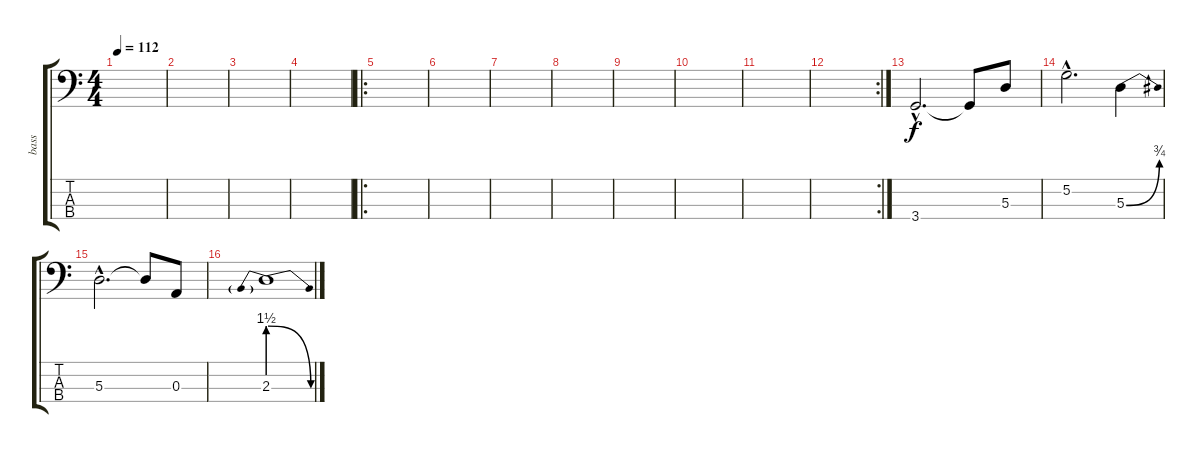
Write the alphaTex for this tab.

\track ("bass" "bass") {instrument electricbasspick}
\staff {score tabs}
\tuning (G2 D2 A1 E1) {hide}
\ts (4 4)
\tempo 112
\clef f4
\ks c
|
|
|
|
\ro
|
|
|
|
|
|
|
\rc 2
|
3.4{hac}.2{d} 3.4{t}.8 5.3.8 |
5.2{hac}.2{d} 5.3{be (bend 0 0 60 3)}.4 |
5.3{hac}.2{d} 5.3{t}.8 0.3.8 |
2.3{be (prebendrelease 0 6 60 0)}.1
